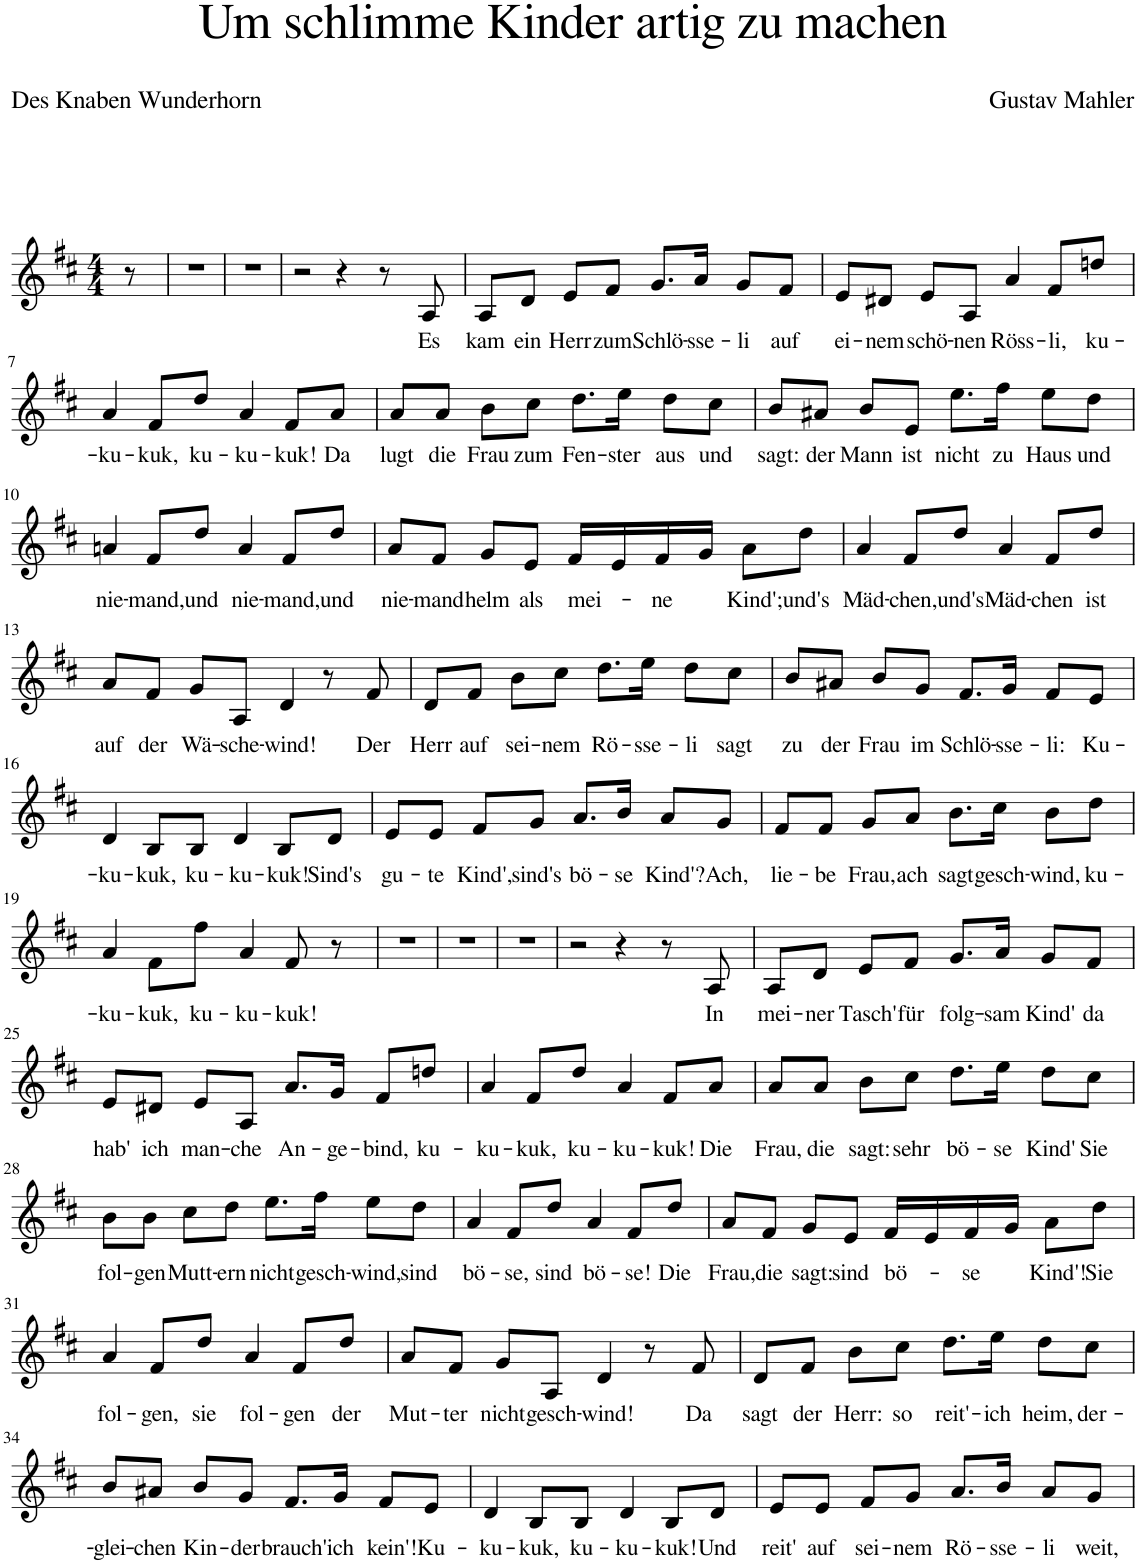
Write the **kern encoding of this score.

**kern	**text
*part1	*part1
*staff1	*staff1
*I"Piano	*
*I'Pno	*
*clefG2	*
*k[f#c#]	*
*M4/4	*
=1	=1
8r	.
=2	=2
1r	.
=3	=3
1r	.
=4	=4
2r	.
4r	.
8r	.
!	!LO:LY:b
8A/	Es
=5	=5
!	!LO:LY:b
8A/L	kam
!	!LO:LY:b
8d/J	ein
!	!LO:LY:b
8e/L	Herr
!	!LO:LY:b
8f#/J	zum
!	!LO:LY:b
8.g/L	Schlö-
!	!LO:LY:b
16a/Jk	-sse-
!	!LO:LY:b
8g/L	-li
!	!LO:LY:b
8f#/J	auf
=6	=6
!	!LO:LY:b
8e/L	ei-
!	!LO:LY:b
8d#X/J	-nem
!	!LO:LY:b
8e/L	schö-
!	!LO:LY:b
8A/J	-nen
!	!LO:LY:b
4a/	Röss-
!	!LO:LY:b
8f#/L	-li,
!	!LO:LY:b
8ddn/J	ku-
!!LO:LB:g=z
=7	=7
!	!LO:LY:b
4a/	-ku-
!	!LO:LY:b
8f#/L	-kuk,
!	!LO:LY:b
8dd/J	ku-
!	!LO:LY:b
4a/	-ku-
!	!LO:LY:b
8f#/L	-kuk!
!	!LO:LY:b
8a/J	Da
=8	=8
!	!LO:LY:b
8a/L	lugt
!	!LO:LY:b
8a/J	die
!	!LO:LY:b
8b\L	Frau
!	!LO:LY:b
8cc#\J	zum
!	!LO:LY:b
8.dd\L	Fen-
!	!LO:LY:b
16ee\Jk	-ster
!	!LO:LY:b
8dd\L	aus
!	!LO:LY:b
8cc#\J	und
=9	=9
!	!LO:LY:b
8b/L	sagt:
!	!LO:LY:b
8a#X/J	der
!	!LO:LY:b
8b/L	Mann
!	!LO:LY:b
8e/J	ist
!	!LO:LY:b
8.ee\L	nicht
!	!LO:LY:b
16ff#\Jk	zu
!	!LO:LY:b
8ee\L	Haus
!	!LO:LY:b
8dd\J	und
!!LO:LB:g=z
=10	=10
!	!LO:LY:b
4an/	nie-
!	!LO:LY:b
8f#/L	-mand,
!	!LO:LY:b
8dd/J	und
!	!LO:LY:b
4a/	nie-
!	!LO:LY:b
8f#/L	-mand,
!	!LO:LY:b
8dd/J	und
=11	=11
!	!LO:LY:b
8a/L	nie-
!	!LO:LY:b
8f#/J	-mand
!	!LO:LY:b
8g/L	helm
!	!LO:LY:b
8e/J	als
!	!LO:LY:b
16f#/LL	mei-
16e/	.
!	!LO:LY:b
16f#/	-ne
16g/JJ	.
!	!LO:LY:b
8a\L	Kind';
!	!LO:LY:b
8dd\J	und's
=12	=12
!	!LO:LY:b
4a/	Mäd-
!	!LO:LY:b
8f#/L	-chen,
!	!LO:LY:b
8dd/J	und's
!	!LO:LY:b
4a/	Mäd-
!	!LO:LY:b
8f#/L	-chen
!	!LO:LY:b
8dd/J	ist
!!LO:LB:g=z
=13	=13
!	!LO:LY:b
8a/L	auf
!	!LO:LY:b
8f#/J	der
!	!LO:LY:b
8g/L	Wä-
!	!LO:LY:b
8A/J	-sche-
!	!LO:LY:b
4d/	-wind!
8r	.
!	!LO:LY:b
8f#/	Der
=14	=14
!	!LO:LY:b
8d/L	Herr
!	!LO:LY:b
8f#/J	auf
!	!LO:LY:b
8b\L	sei-
!	!LO:LY:b
8cc#\J	-nem
!	!LO:LY:b
8.dd\L	Rö-
!	!LO:LY:b
16ee\Jk	-sse-
!	!LO:LY:b
8dd\L	-li
!	!LO:LY:b
8cc#\J	sagt
=15	=15
!	!LO:LY:b
8b/L	zu
!	!LO:LY:b
8a#X/J	der
!	!LO:LY:b
8b/L	Frau
!	!LO:LY:b
8g/J	im
!	!LO:LY:b
8.f#/L	Schlö-
!	!LO:LY:b
16g/Jk	-sse-
!	!LO:LY:b
8f#/L	-li:
!	!LO:LY:b
8e/J	Ku-
!!LO:LB:g=z
=16	=16
!	!LO:LY:b
4d/	-ku-
!	!LO:LY:b
8B/L	-kuk,
!	!LO:LY:b
8B/J	ku-
!	!LO:LY:b
4d/	-ku-
!	!LO:LY:b
8B/L	-kuk!
!	!LO:LY:b
8d/J	Sind's
=17	=17
!	!LO:LY:b
8e/L	gu-
!	!LO:LY:b
8e/J	-te
!	!LO:LY:b
8f#/L	Kind',
!	!LO:LY:b
8g/J	sind's
!	!LO:LY:b
8.a/L	bö-
!	!LO:LY:b
16b/Jk	-se
!	!LO:LY:b
8a/L	Kind'?
!	!LO:LY:b
8g/J	Ach,
=18	=18
!	!LO:LY:b
8f#/L	lie-
!	!LO:LY:b
8f#/J	-be
!	!LO:LY:b
8g/L	Frau,
!	!LO:LY:b
8a/J	ach
!	!LO:LY:b
8.b\L	sagt
!	!LO:LY:b
16cc#\Jk	gesch-
!	!LO:LY:b
8b\L	-wind,
!	!LO:LY:b
8dd\J	ku-
!!LO:LB:g=z
=19	=19
!	!LO:LY:b
4a/	-ku-
!	!LO:LY:b
8f#\L	-kuk,
!	!LO:LY:b
8ff#\J	ku-
!	!LO:LY:b
4a/	-ku-
!	!LO:LY:b
8f#/	-kuk!
8r	.
=20	=20
1r	.
=21	=21
1r	.
=22	=22
1r	.
=23	=23
2r	.
4r	.
8r	.
!	!LO:LY:b
8A/	In
=24	=24
!	!LO:LY:b
8A/L	mei-
!	!LO:LY:b
8d/J	-ner
!	!LO:LY:b
8e/L	Tasch'
!	!LO:LY:b
8f#/J	für
!	!LO:LY:b
8.g/L	folg-
!	!LO:LY:b
16a/Jk	-sam
!	!LO:LY:b
8g/L	Kind'
!	!LO:LY:b
8f#/J	da
!!LO:LB:g=z
=25	=25
!	!LO:LY:b
8e/L	hab'
!	!LO:LY:b
8d#X/J	ich
!	!LO:LY:b
8e/L	man-
!	!LO:LY:b
8A/J	-che
!	!LO:LY:b
8.a/L	An-
!	!LO:LY:b
16g/Jk	-ge-
!	!LO:LY:b
8f#/L	-bind,
!	!LO:LY:b
8ddn/J	ku-
=26	=26
!	!LO:LY:b
4a/	-ku-
!	!LO:LY:b
8f#/L	-kuk,
!	!LO:LY:b
8dd/J	ku-
!	!LO:LY:b
4a/	-ku-
!	!LO:LY:b
8f#/L	-kuk!
!	!LO:LY:b
8a/J	Die
=27	=27
!	!LO:LY:b
8a/L	Frau,
!	!LO:LY:b
8a/J	die
!	!LO:LY:b
8b\L	sagt:
!	!LO:LY:b
8cc#\J	sehr
!	!LO:LY:b
8.dd\L	bö-
!	!LO:LY:b
16ee\Jk	-se
!	!LO:LY:b
8dd\L	Kind'
!	!LO:LY:b
8cc#\J	Sie
!!LO:LB:g=z
=28	=28
!	!LO:LY:b
8b\L	fol-
!	!LO:LY:b
8b\J	-gen
!	!LO:LY:b
8cc#\L	Mutt-
!	!LO:LY:b
8dd\J	-ern
!	!LO:LY:b
8.ee\L	nicht
!	!LO:LY:b
16ff#\Jk	gesch-
!	!LO:LY:b
8ee\L	-wind,
!	!LO:LY:b
8dd\J	sind
=29	=29
!	!LO:LY:b
4a/	bö-
!	!LO:LY:b
8f#/L	-se,
!	!LO:LY:b
8dd/J	sind
!	!LO:LY:b
4a/	bö-
!	!LO:LY:b
8f#/L	-se!
!	!LO:LY:b
8dd/J	Die
=30	=30
!	!LO:LY:b
8a/L	Frau,
!	!LO:LY:b
8f#/J	die
!	!LO:LY:b
8g/L	sagt:
!	!LO:LY:b
8e/J	sind
!	!LO:LY:b
16f#/LL	bö-
16e/	.
!	!LO:LY:b
16f#/	-se
16g/JJ	.
!	!LO:LY:b
8a\L	Kind'!
!	!LO:LY:b
8dd\J	Sie
!!LO:LB:g=z
=31	=31
!	!LO:LY:b
4a/	fol-
!	!LO:LY:b
8f#/L	-gen,
!	!LO:LY:b
8dd/J	sie
!	!LO:LY:b
4a/	fol-
!	!LO:LY:b
8f#/L	-gen
!	!LO:LY:b
8dd/J	der
=32	=32
!	!LO:LY:b
8a/L	Mut-
!	!LO:LY:b
8f#/J	-ter
!	!LO:LY:b
8g/L	nicht
!	!LO:LY:b
8A/J	gesch-
!	!LO:LY:b
4d/	-wind!
8r	.
!	!LO:LY:b
8f#/	Da
=33	=33
!	!LO:LY:b
8d/L	sagt
!	!LO:LY:b
8f#/J	der
!	!LO:LY:b
8b\L	Herr:
!	!LO:LY:b
8cc#\J	so
!	!LO:LY:b
8.dd\L	reit'-
!	!LO:LY:b
16ee\Jk	-ich
!	!LO:LY:b
8dd\L	heim,
!	!LO:LY:b
8cc#\J	der-
!!LO:LB:g=z
=34	=34
!	!LO:LY:b
8b/L	-glei-
!	!LO:LY:b
8a#X/J	-chen
!	!LO:LY:b
8b/L	Kin-
!	!LO:LY:b
8g/J	-der
!	!LO:LY:b
8.f#/L	brauch'
!	!LO:LY:b
16g/Jk	ich
!	!LO:LY:b
8f#/L	kein'!
!	!LO:LY:b
8e/J	Ku-
=35	=35
!	!LO:LY:b
4d/	-ku-
!	!LO:LY:b
8B/L	-kuk,
!	!LO:LY:b
8B/J	ku-
!	!LO:LY:b
4d/	-ku-
!	!LO:LY:b
8B/L	-kuk!
!	!LO:LY:b
8d/J	Und
=36	=36
!	!LO:LY:b
8e/L	reit'
!	!LO:LY:b
8e/J	auf
!	!LO:LY:b
8f#/L	sei-
!	!LO:LY:b
8g/J	-nem
!	!LO:LY:b
8.a/L	Rö-
!	!LO:LY:b
16b/Jk	-sse-
!	!LO:LY:b
8a/L	-li
!	!LO:LY:b
8g/J	weit,
=	=
*-	*-
